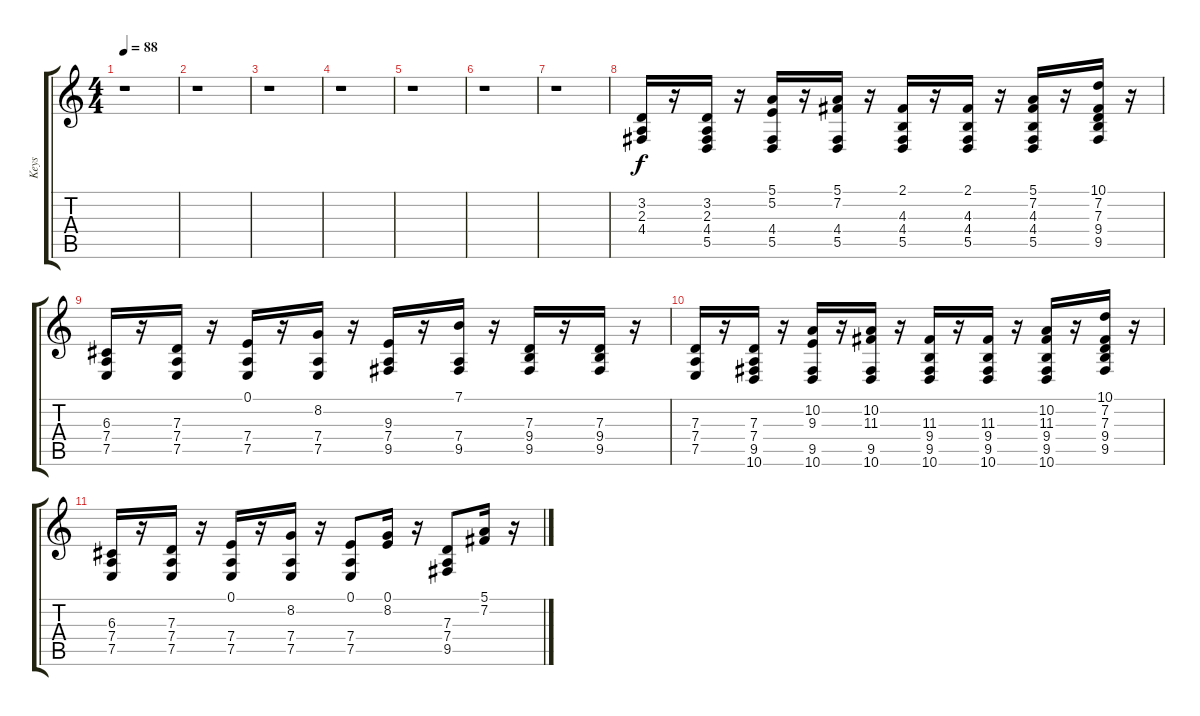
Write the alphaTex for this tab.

\track ("Keys" "Keys") {instrument tremolostrings}
\staff {score tabs}
\tuning (E4 B3 G3 D3 A2 E2) {hide}
\ts (4 4)
\tempo 88
\clef g2
\ks c
r.1{dy f} |
r.1 |
r.1 |
r.1 |
r.1 |
r.1 |
r.1 |
(3.2 2.3 4.4).16 r.16 (3.2 2.3 4.4 5.5).16 r.16 (5.1 5.2 4.4 5.5).16 r.16 (5.1 7.2 4.4 5.5).16 r.16 (2.1 4.3 4.4 5.5).16 r.16 (2.1 4.3 4.4 5.5).16 r.16 (5.1 7.2 4.3 4.4 5.5).16 r.16 (10.1 7.2 7.3 9.4 9.5).16 r.16 |
(6.3 7.4 7.5).16 r.16 (7.3 7.4 7.5).16 r.16 (0.1 7.4 7.5).16 r.16 (8.2 7.4 7.5).16 r.16 (9.3 7.4 9.5).16 r.16 (7.1 7.4 9.5).16 r.16 (7.3 9.4 9.5).16 r.16 (7.3 9.4 9.5).16 r.16 |
(7.3 7.4 7.5).16 r.16 (7.3 7.4 9.5 10.6).16 r.16 (10.2 9.3 9.5 10.6).16 r.16 (10.2 11.3 9.5 10.6).16 r.16 (11.3 9.4 9.5 10.6).16 r.16 (11.3 9.4 9.5 10.6).16 r.16 (10.2 11.3 9.4 9.5 10.6).16 r.16 (10.1 7.2 7.3 9.4 9.5).16 r.16 |
(6.3 7.4 7.5).16 r.16 (7.3 7.4 7.5).16 r.16 (0.1 7.4 7.5).16 r.16 (8.2 7.4 7.5).16 r.16 (0.1 7.4 7.5).8 (0.1 8.2).16 r.16 (7.3 7.4 9.5).8 (5.1 7.2).16 r.16
